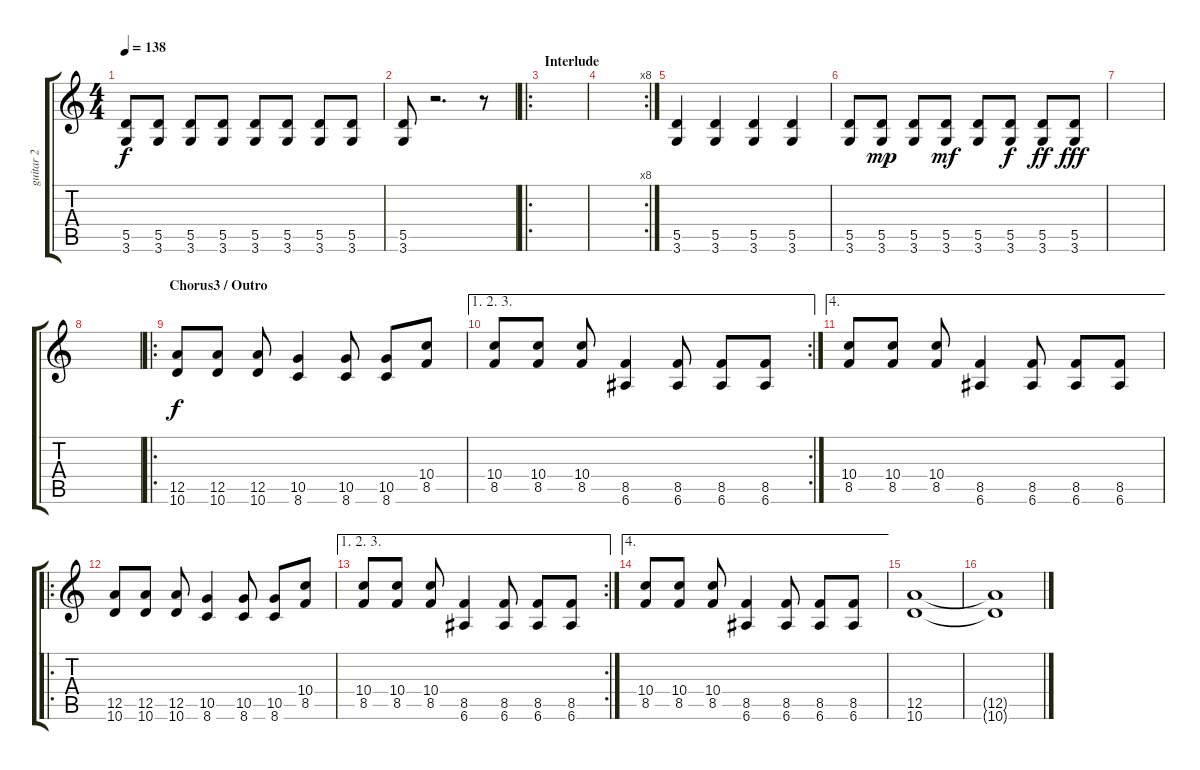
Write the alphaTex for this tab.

\track ("guitar 2" "guitar 2") {instrument distortionguitar}
\staff {score tabs}
\tuning (E4 B3 G3 D3 A2 E2) {hide}
\ts (4 4)
\tempo 138
\clef g2
\ks c
(5.5 3.6).8{dy f} (5.5 3.6).8 (5.5 3.6).8 (5.5 3.6).8 (5.5 3.6).8 (5.5 3.6).8 (5.5 3.6).8 (5.5 3.6).8 |
(5.5 3.6).8 r.2{d} r.8 |
\ro
\section ("" "Interlude")
|
\rc 8
|
(5.5 3.6).4 (5.5 3.6).4 (5.5 3.6).4 (5.5 3.6).4 |
(5.5 3.6).8 (5.5 3.6).8{dy mp} (5.5 3.6).8 (5.5 3.6).8{dy mf} (5.5 3.6).8 (5.5 3.6).8{dy f} (5.5 3.6).8{dy ff} (5.5 3.6).8{dy fff} |
|
|
\ro
\section ("" "Chorus3 / Outro")
(12.5 10.6).8{dy f} (12.5 10.6).8 (12.5 10.6).8 (10.5 8.6).4 (10.5 8.6).8 (10.5 8.6).8 (10.4 8.5).8 |
\ae (1 2 3)
\rc 2
(10.4 8.5).8 (10.4 8.5).8 (10.4 8.5).8 (8.5 6.6).4 (8.5 6.6).8 (8.5 6.6).8 (8.5 6.6).8 |
\ae 4
(10.4 8.5).8 (10.4 8.5).8 (10.4 8.5).8 (8.5 6.6).4 (8.5 6.6).8 (8.5 6.6).8 (8.5 6.6).8 |
\ro
(12.5 10.6).8 (12.5 10.6).8 (12.5 10.6).8 (10.5 8.6).4 (10.5 8.6).8 (10.5 8.6).8 (10.4 8.5).8 |
\ae (1 2 3)
\rc 2
(10.4 8.5).8 (10.4 8.5).8 (10.4 8.5).8 (8.5 6.6).4 (8.5 6.6).8 (8.5 6.6).8 (8.5 6.6).8 |
\ae 4
(10.4 8.5).8 (10.4 8.5).8 (10.4 8.5).8 (8.5 6.6).4 (8.5 6.6).8 (8.5 6.6).8 (8.5 6.6).8 |
(12.5 10.6).1 |
(12.5{t} 10.6{t}).1
